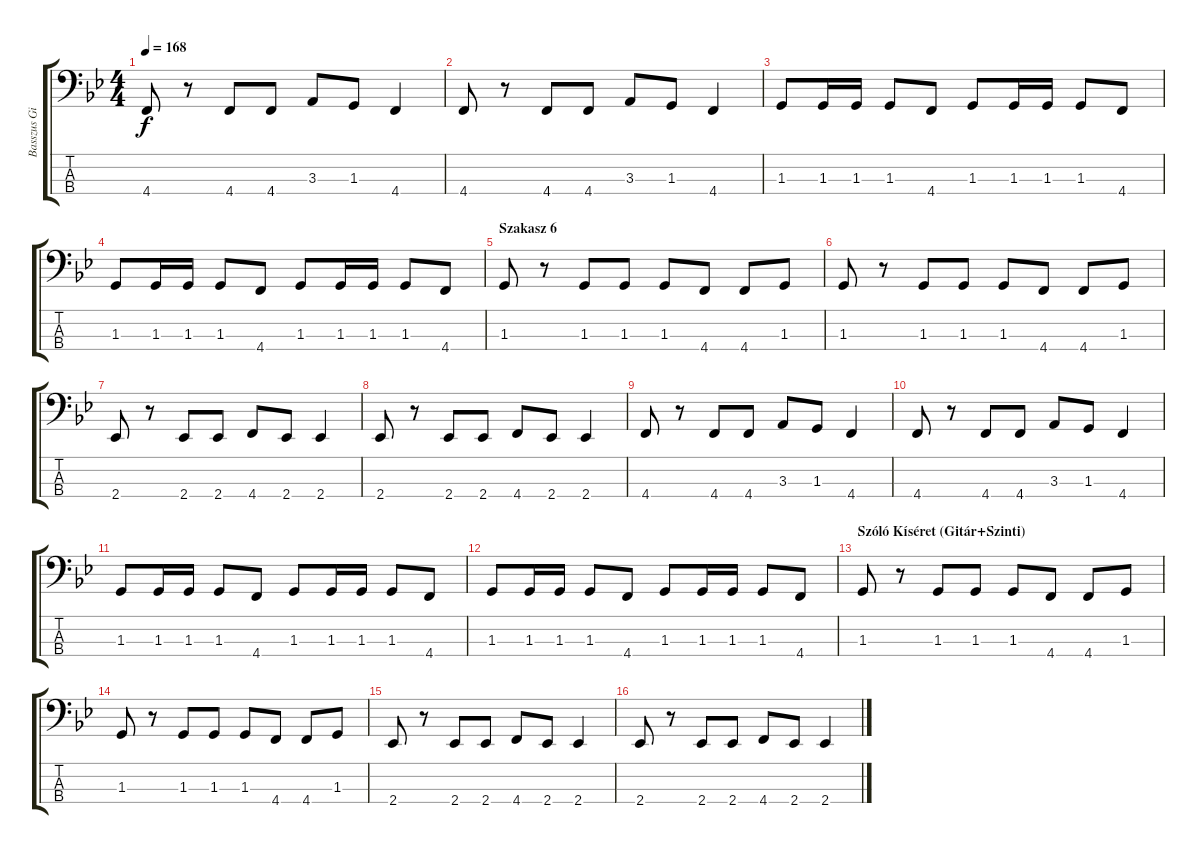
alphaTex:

\track ("Basszus Gitár" "Basszus Gi") {instrument electricbassfinger}
\staff {score tabs}
\tuning (E2 B1 Gb1 Db1) {hide}
\ts (4 4)
\tempo 168
\clef f4
\ks gminor
4.4.8{dy f} r.8 4.4.8 4.4.8 3.3.8 1.3.8 4.4.4 |
4.4.8 r.8 4.4.8 4.4.8 3.3.8 1.3.8 4.4.4 |
1.3.8 1.3.16 1.3.16 1.3.8 4.4.8 1.3.8 1.3.16 1.3.16 1.3.8 4.4.8 |
1.3.8 1.3.16 1.3.16 1.3.8 4.4.8 1.3.8 1.3.16 1.3.16 1.3.8 4.4.8 |
\section ("" "Szakasz 6")
1.3.8 r.8 1.3.8 1.3.8 1.3.8 4.4.8 4.4.8 1.3.8 |
1.3.8 r.8 1.3.8 1.3.8 1.3.8 4.4.8 4.4.8 1.3.8 |
2.4.8 r.8 2.4.8 2.4.8 4.4.8 2.4.8 2.4.4 |
2.4.8 r.8 2.4.8 2.4.8 4.4.8 2.4.8 2.4.4 |
4.4.8 r.8 4.4.8 4.4.8 3.3.8 1.3.8 4.4.4 |
4.4.8 r.8 4.4.8 4.4.8 3.3.8 1.3.8 4.4.4 |
1.3.8 1.3.16 1.3.16 1.3.8 4.4.8 1.3.8 1.3.16 1.3.16 1.3.8 4.4.8 |
1.3.8 1.3.16 1.3.16 1.3.8 4.4.8 1.3.8 1.3.16 1.3.16 1.3.8 4.4.8 |
\section ("" "Szóló Kíséret (Gitár+Szinti)")
1.3.8 r.8 1.3.8 1.3.8 1.3.8 4.4.8 4.4.8 1.3.8 |
1.3.8 r.8 1.3.8 1.3.8 1.3.8 4.4.8 4.4.8 1.3.8 |
2.4.8 r.8 2.4.8 2.4.8 4.4.8 2.4.8 2.4.4 |
2.4.8 r.8 2.4.8 2.4.8 4.4.8 2.4.8 2.4.4
